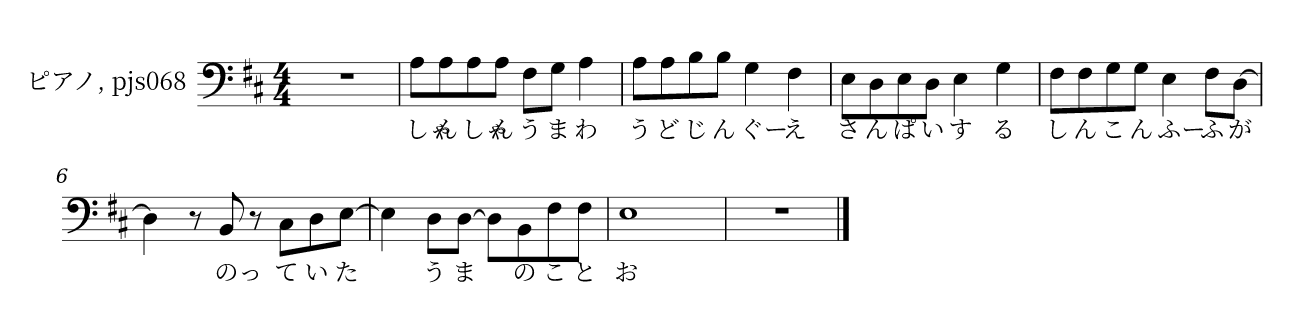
**kern	**text
*part1	*part1
*staff1	*staff1
*I"ピアノ, pjs068	*
*clefF4	*
*k[f#c#]	*
*M4/4	*
*MM180	*
=1	=1
1r	.
=2	=2
!	!LO:LY:b
8A\L	しゃ
!	!LO:LY:b
8A\	ん
!	!LO:LY:b
8A\	しゃ
!	!LO:LY:b
8A\J	ん
!	!LO:LY:b
8F#\L	う
!	!LO:LY:b
8G\J	ま
!	!LO:LY:b
4A\	わ
=3	=3
!	!LO:LY:b
8A\L	う
!	!LO:LY:b
8A\	ど
!	!LO:LY:b
8B\	じ
!	!LO:LY:b
8B\J	ん
!	!LO:LY:b
4G\	ぐー
!	!LO:LY:b
4F#\	え
=4	=4
!	!LO:LY:b
8E\L	さ
!	!LO:LY:b
8D\	ん
!	!LO:LY:b
8E\	ぱ
!	!LO:LY:b
8D\J	い
!	!LO:LY:b
4E\	す
!	!LO:LY:b
4G\	る
=5	=5
!	!LO:LY:b
8F#\L	し
!	!LO:LY:b
8F#\	ん
!	!LO:LY:b
8G\	こ
!	!LO:LY:b
8G\J	ん
!	!LO:LY:b
4E\	ふー
!	!LO:LY:b
8F#\L	ふ
!	!LO:LY:b
[8D\J	が
=6	=6
4D\]	.
8r	.
!	!LO:LY:b
8BB/	のっ
8r	.
!	!LO:LY:b
8C#\L	て
!	!LO:LY:b
8D\	い
!	!LO:LY:b
[8E\J	た
!!LO:LB:g=z
=7	=7
4E\]	.
!	!LO:LY:b
8D\L	う
!	!LO:LY:b
[8D\J	ま
8D\L]	.
!	!LO:LY:b
8BB\	の
!	!LO:LY:b
8F#\	こ
!	!LO:LY:b
8F#\J	と
=8	=8
!	!LO:LY:b
1E	お
=9	=9
1r	.
==	==
*-	*-
